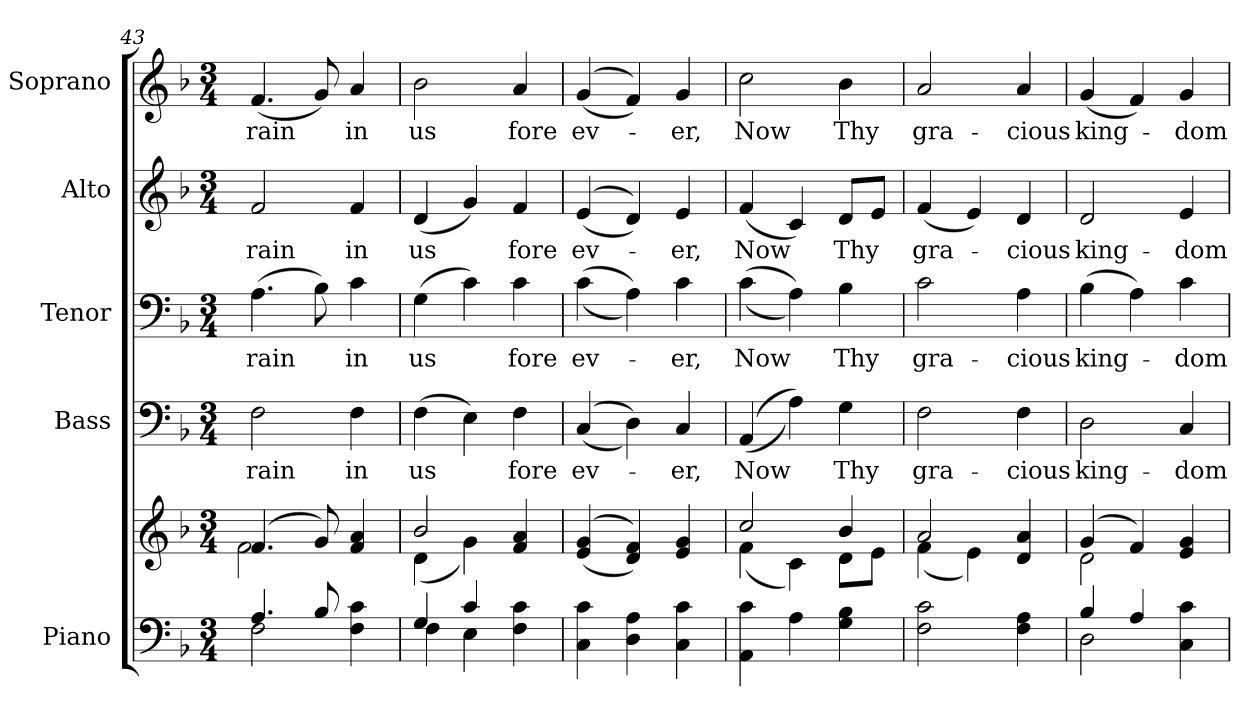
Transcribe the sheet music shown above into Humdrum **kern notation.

**kern	**kern	**kern	**text	**kern	**text	**kern	**text	**kern	**text
*part5	*part5	*part4	*part4	*part3	*part3	*part2	*part2	*part1	*part1
*staff6	*staff5	*staff4	*staff4	*staff3	*staff3	*staff2	*staff2	*staff1	*staff1
*I"Piano	*	*I"Bass	*	*I"Tenor	*	*I"Alto	*	*I"Soprano	*
*I'Pno.	*	*I'B.	*	*I'T.	*	*I'A.	*	*I'S.	*
*clefF4	*clefG2	*clefF4	*	*clefF4	*	*clefG2	*	*clefG2	*
*k[b-]	*k[b-]	*k[b-]	*	*k[b-]	*	*k[b-]	*	*k[b-]	*
*F:	*F:	*F:	*	*F:	*	*F:	*	*F:	*
*M3/4	*M3/4	*M3/4	*	*M3/4	*	*M3/4	*	*M3/4	*
=43	=43	=43	=43	=43	=43	=43	=43	=43	=43
*^	*^	*	*	*	*	*	*	*	*
!	!	!	!	!	!LO:LY:b:color=#000000	!	!	!	!	!	!
!	!	!	!	!	!	!	!LO:LY:b:color=#000000	!	!	!	!
!	!	!	!	!	!	!	!	!	!LO:LY:b:color=#000000	!	!
!	!	!	!	!	!	!	!	!	!	!	!LO:LY:b:color=#000000
4.Ai/	2Fi\	(4.fi/	2fi\	2Fi\	rain	(4.Ai\	rain	2fi/	rain	(4.fi/	rain
8B-i/	.	8gi/)	.	.	.	8B-i\)	.	.	.	8gi/)	.
!	!	!	!	!	!LO:LY:b:color=#000000	!	!	!	!	!	!
!	!	!	!	!	!	!	!LO:LY:b:color=#000000	!	!	!	!
!	!	!	!	!	!	!	!	!	!LO:LY:b:color=#000000	!	!
!	!	!	!	!	!	!	!	!	!	!	!LO:LY:b:color=#000000
4Fi\ 4ci	4ryy	4fi/ 4ai	4ryy	4Fi\	in	4ci\	in	4fi/	in	4ai/	in
=44	=44	=44	=44	=44	=44	=44	=44	=44	=44	=44	=44
!	!	!	!	!	!LO:LY:b:color=#000000	!	!	!	!	!	!
!	!	!	!	!	!	!	!LO:LY:b:color=#000000	!	!	!	!
!	!	!	!	!	!	!	!	!	!LO:LY:b:color=#000000	!	!
!	!	!	!	!	!	!	!	!	!	!	!LO:LY:b:color=#000000
4Gi/	4Fi\	2b-i/	(4di\	(4Fi\	us	(4Gi\	us	(4di/	us	2b-i\	us
4ci/	4Ei\	.	4gi\)	4Ei\)	.	4ci\)	.	4gi/)	.	.	.
!	!	!	!	!	!LO:LY:b:color=#000000	!	!	!	!	!	!
!	!	!	!	!	!	!	!LO:LY:b:color=#000000	!	!	!	!
!	!	!	!	!	!	!	!	!	!LO:LY:b:color=#000000	!	!
!	!	!	!	!	!	!	!	!	!	!	!LO:LY:b:color=#000000
4Fi\ 4ci	4ryy	4fi/ 4ai	4ryy	4Fi\	fore	4ci\	fore	4fi/	fore	4ai/	fore
*v	*v	*	*	*	*	*	*	*	*	*	*
*	*v	*v	*	*	*	*	*	*	*	*
=45	=45	=45	=45	=45	=45	=45	=45	=45	=45
*^	*^	*	*	*	*	*	*	*	*
!	!	!	!	!	!LO:LY:b:color=#000000	!	!	!	!	!	!
*v	*v	*	*	*	*	*	*	*	*	*	*
*	*v	*v	*	*	*	*	*	*	*	*
*^	*^	*	*	*	*	*	*	*	*
!	!	!	!	!	!	!	!LO:LY:b:color=#000000	!	!	!	!
*v	*v	*	*	*	*	*	*	*	*	*	*
*	*v	*v	*	*	*	*	*	*	*	*
*^	*^	*	*	*	*	*	*	*	*
!	!	!	!	!	!	!	!	!	!LO:LY:b:color=#000000	!	!
*v	*v	*	*	*	*	*	*	*	*	*	*
*	*v	*v	*	*	*	*	*	*	*	*
*^	*^	*	*	*	*	*	*	*	*
!	!	!	!	!	!	!	!	!	!	!	!LO:LY:b:color=#000000
*v	*v	*	*	*	*	*	*	*	*	*	*
*	*v	*v	*	*	*	*	*	*	*	*
4Ci\ 4ci	((4ei/ 4gi	((4Ci/	ev-	((4ci\	ev-	((4ei/	ev-	((4gi/	ev-
4Di\ 4Ai	4di/ 4fi))	4Di\))	.	4Ai\))	.	4di/))	.	4fi/))	.
!	!	!	!LO:LY:b:color=#000000	!	!	!	!	!	!
!	!	!	!	!	!LO:LY:b:color=#000000	!	!	!	!
!	!	!	!	!	!	!	!LO:LY:b:color=#000000	!	!
!	!	!	!	!	!	!	!	!	!LO:LY:b:color=#000000
4Ci\ 4ci	4ei/ 4gi	4Ci/	-er,	4ci\	-er,	4ei/	-er,	4gi/	-er,
!!LO:PB:g=z
=46	=46	=46	=46	=46	=46	=46	=46	=46	=46
*	*^	*	*	*	*	*	*	*	*
!	!	!	!	!LO:LY:b:color=#000000	!	!	!	!	!	!
!	!	!	!	!	!	!LO:LY:b:color=#000000	!	!	!	!
!	!	!	!	!	!	!	!	!LO:LY:b:color=#000000	!	!
!	!	!	!	!	!	!	!	!	!	!LO:LY:b:color=#000000
4AAi\ 4ci	2cci/	(4fi\	((4AAi/	Now	((4ci\	Now	(4fi/	Now	2cci\	Now
4Ai\	.	4ci\)	4Ai\))	.	4Ai\))	.	4ci/)	.	.	.
!	!	!	!	!LO:LY:b:color=#000000	!	!	!	!	!	!
!	!	!	!	!	!	!LO:LY:b:color=#000000	!	!	!	!
!	!	!	!	!	!	!	!	!LO:LY:b:color=#000000	!	!
!	!	!	!	!	!	!	!	!	!	!LO:LY:b:color=#000000
4Gi\ 4B-i	4b-i/	8di\L	4Gi\	Thy	4B-i\	Thy	8di/L	Thy	4b-i\	Thy
.	.	8ei\J	.	.	.	.	8ei/J	.	.	.
=47	=47	=47	=47	=47	=47	=47	=47	=47	=47	=47
!	!	!	!	!LO:LY:b:color=#000000	!	!	!	!	!	!
!	!	!	!	!	!	!LO:LY:b:color=#000000	!	!	!	!
!	!	!	!	!	!	!	!	!LO:LY:b:color=#000000	!	!
!	!	!	!	!	!	!	!	!	!	!LO:LY:b:color=#000000
2Fi\ 2ci	2ai/	(4fi\	2Fi\	gra-	2ci\	gra-	(4fi/	gra-	2ai/	gra-
.	.	4ei\)	.	.	.	.	4ei/)	.	.	.
!	!	!	!	!LO:LY:b:color=#000000	!	!	!	!	!	!
!	!	!	!	!	!	!LO:LY:b:color=#000000	!	!	!	!
!	!	!	!	!	!	!	!	!LO:LY:b:color=#000000	!	!
!	!	!	!	!	!	!	!	!	!	!LO:LY:b:color=#000000
4Fi\ 4Ai	4di/ 4ai	4ryy	4Fi\	-cious	4Ai\	-cious	4di/	-cious	4ai/	-cious
=48	=48	=48	=48	=48	=48	=48	=48	=48	=48	=48
*^	*	*	*	*	*	*	*	*	*	*
!	!	!	!	!	!LO:LY:b:color=#000000	!	!	!	!	!	!
!	!	!	!	!	!	!	!LO:LY:b:color=#000000	!	!	!	!
!	!	!	!	!	!	!	!	!	!LO:LY:b:color=#000000	!	!
!	!	!	!	!	!	!	!	!	!	!	!LO:LY:b:color=#000000
4B-i/	2Di\	(4gi/	2di\	2Di\	king-	(4B-i\	king-	2di/	king-	(4gi/	king-
4Ai/	.	4fi/)	.	.	.	4Ai\)	.	.	.	4fi/)	.
!	!	!	!	!	!LO:LY:b:color=#000000	!	!	!	!	!	!
!	!	!	!	!	!	!	!LO:LY:b:color=#000000	!	!	!	!
!	!	!	!	!	!	!	!	!	!LO:LY:b:color=#000000	!	!
!	!	!	!	!	!	!	!	!	!	!	!LO:LY:b:color=#000000
4Ci\ 4ci	4ryy	4ei/ 4gi	4ryy	4Ci/	-dom	4ci\	-dom	4ei/	-dom	4gi/	-dom
*v	*v	*	*	*	*	*	*	*	*	*	*
*	*v	*v	*	*	*	*	*	*	*	*
=	=	=	=	=	=	=	=	=	=
*-	*-	*-	*-	*-	*-	*-	*-	*-	*-
